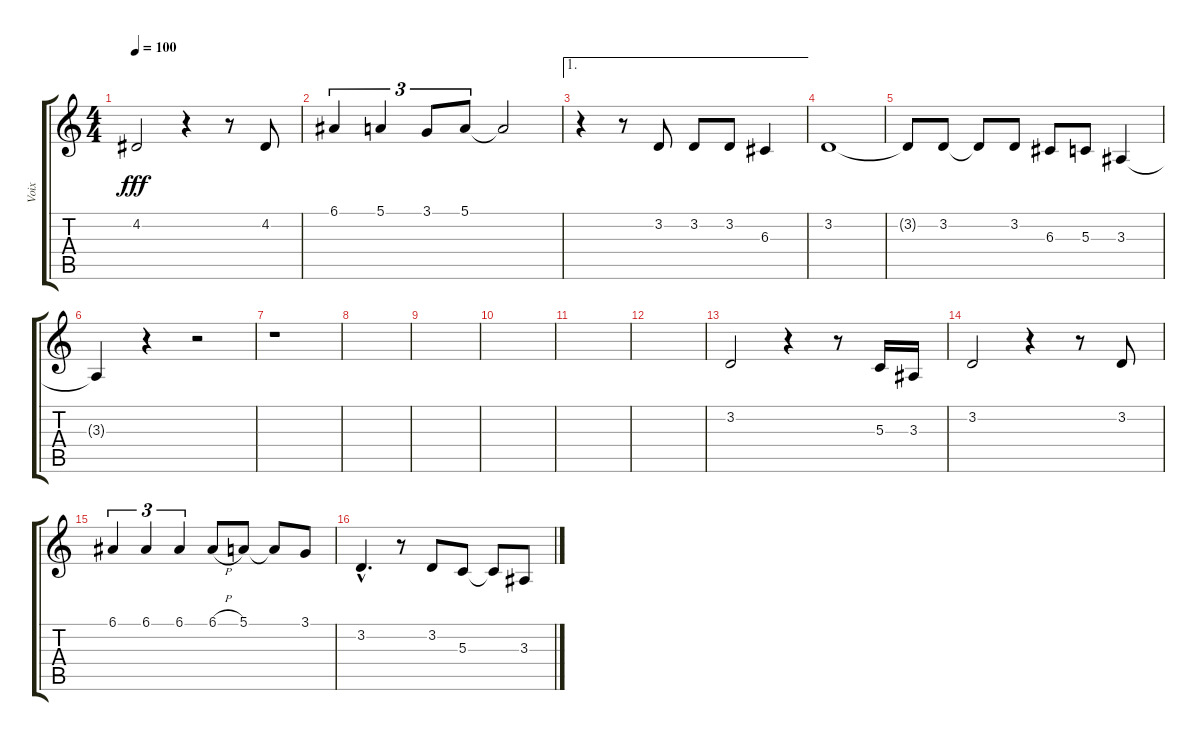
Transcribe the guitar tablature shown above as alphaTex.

\track ("Voix" "Voix") {instrument accordion}
\staff {score tabs}
\tuning (E4 B3 G3 D3 A2 E2) {hide}
\ts (4 4)
\tempo 100
\clef g2
\ks c
4.2{t}.2{dy fff} r.4 r.8 4.2.8 |
6.1.4{tu (3 2)} 5.1.4{tu (3 2)} 3.1.8{tu (3 2)} 5.1.8{tu (3 2)} 5.1{t}.2 |
\ae 1
r.4 r.8 3.2.8 3.2.8 3.2.8 6.3.4 |
3.2.1 |
3.2{t}.8 3.2.8 3.2{t}.8 3.2.8 6.3.8 5.3.8 3.3.4 |
3.3{t}.4 r.4 r.2 |
r.1 |
|
|
|
|
|
3.2.2 r.4 r.8 5.3.16 3.3.16 |
3.2.2 r.4 r.8 3.2.8 |
6.1.4{tu (3 2)} 6.1.4{tu (3 2)} 6.1.4{tu (3 2)} 6.1{h}.8 5.1.8 5.1{t}.8 3.1.8 |
3.2{hac}.4{d} r.8 3.2.8 5.3.8 5.3{t}.8 3.3.8
